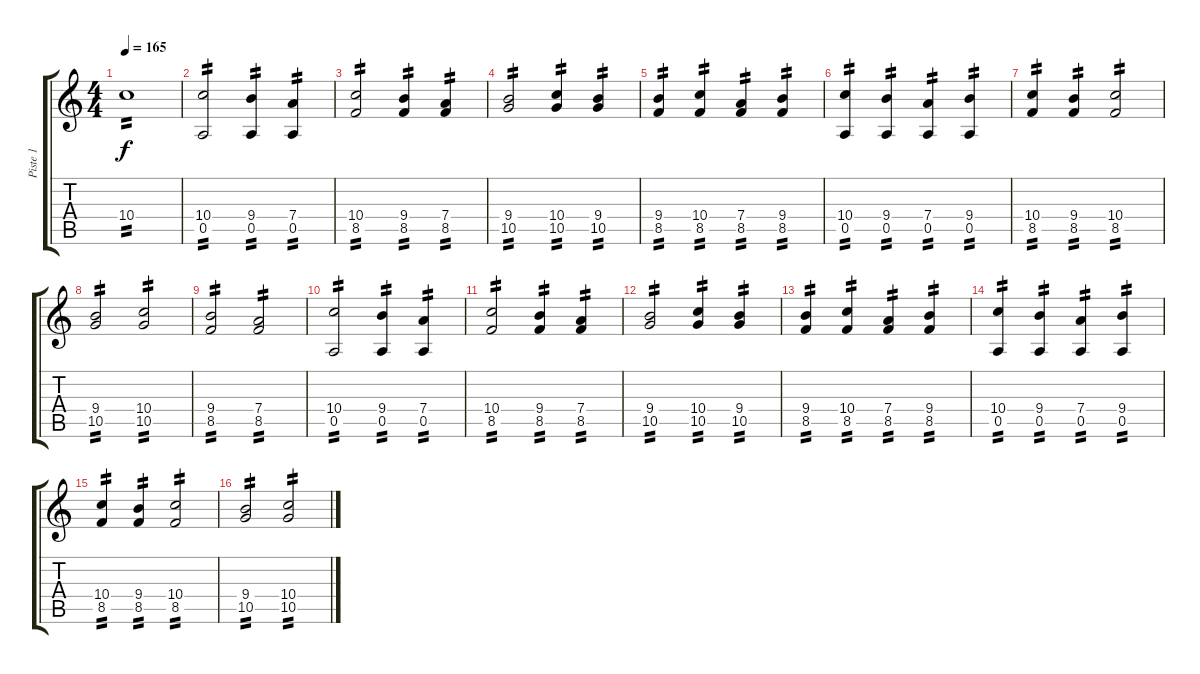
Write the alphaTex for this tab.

\track ("Piste 1" "Piste 1") {instrument overdrivenguitar}
\staff {score tabs}
\tuning (E4 B3 G3 D3 A2 E2) {hide}
\ts (4 4)
\tempo 165
\clef g2
\ks c
10.4.1{tp 2 dy f} |
(10.4 0.5).2{tp 2} (9.4 0.5).4{tp 2} (7.4 0.5).4{tp 2} |
(10.4 8.5).2{tp 2} (9.4 8.5).4{tp 2} (7.4 8.5).4{tp 2} |
(9.4 10.5).2{tp 2} (10.4 10.5).4{tp 2} (9.4 10.5).4{tp 2} |
(9.4 8.5).4{tp 2} (10.4 8.5).4{tp 2} (7.4 8.5).4{tp 2} (9.4 8.5).4{tp 2} |
(10.4 0.5).4{tp 2} (9.4 0.5).4{tp 2} (7.4 0.5).4{tp 2} (9.4 0.5).4{tp 2} |
(10.4 8.5).4{tp 2} (9.4 8.5).4{tp 2} (10.4 8.5).2{tp 2} |
(9.4 10.5).2{tp 2} (10.4 10.5).2{tp 2} |
(9.4 8.5).2{tp 2} (7.4 8.5).2{tp 2} |
(10.4 0.5).2{tp 2} (9.4 0.5).4{tp 2} (7.4 0.5).4{tp 2} |
(10.4 8.5).2{tp 2} (9.4 8.5).4{tp 2} (7.4 8.5).4{tp 2} |
(9.4 10.5).2{tp 2} (10.4 10.5).4{tp 2} (9.4 10.5).4{tp 2} |
(9.4 8.5).4{tp 2} (10.4 8.5).4{tp 2} (7.4 8.5).4{tp 2} (9.4 8.5).4{tp 2} |
(10.4 0.5).4{tp 2} (9.4 0.5).4{tp 2} (7.4 0.5).4{tp 2} (9.4 0.5).4{tp 2} |
(10.4 8.5).4{tp 2} (9.4 8.5).4{tp 2} (10.4 8.5).2{tp 2} |
(9.4 10.5).2{tp 2} (10.4 10.5).2{tp 2}
